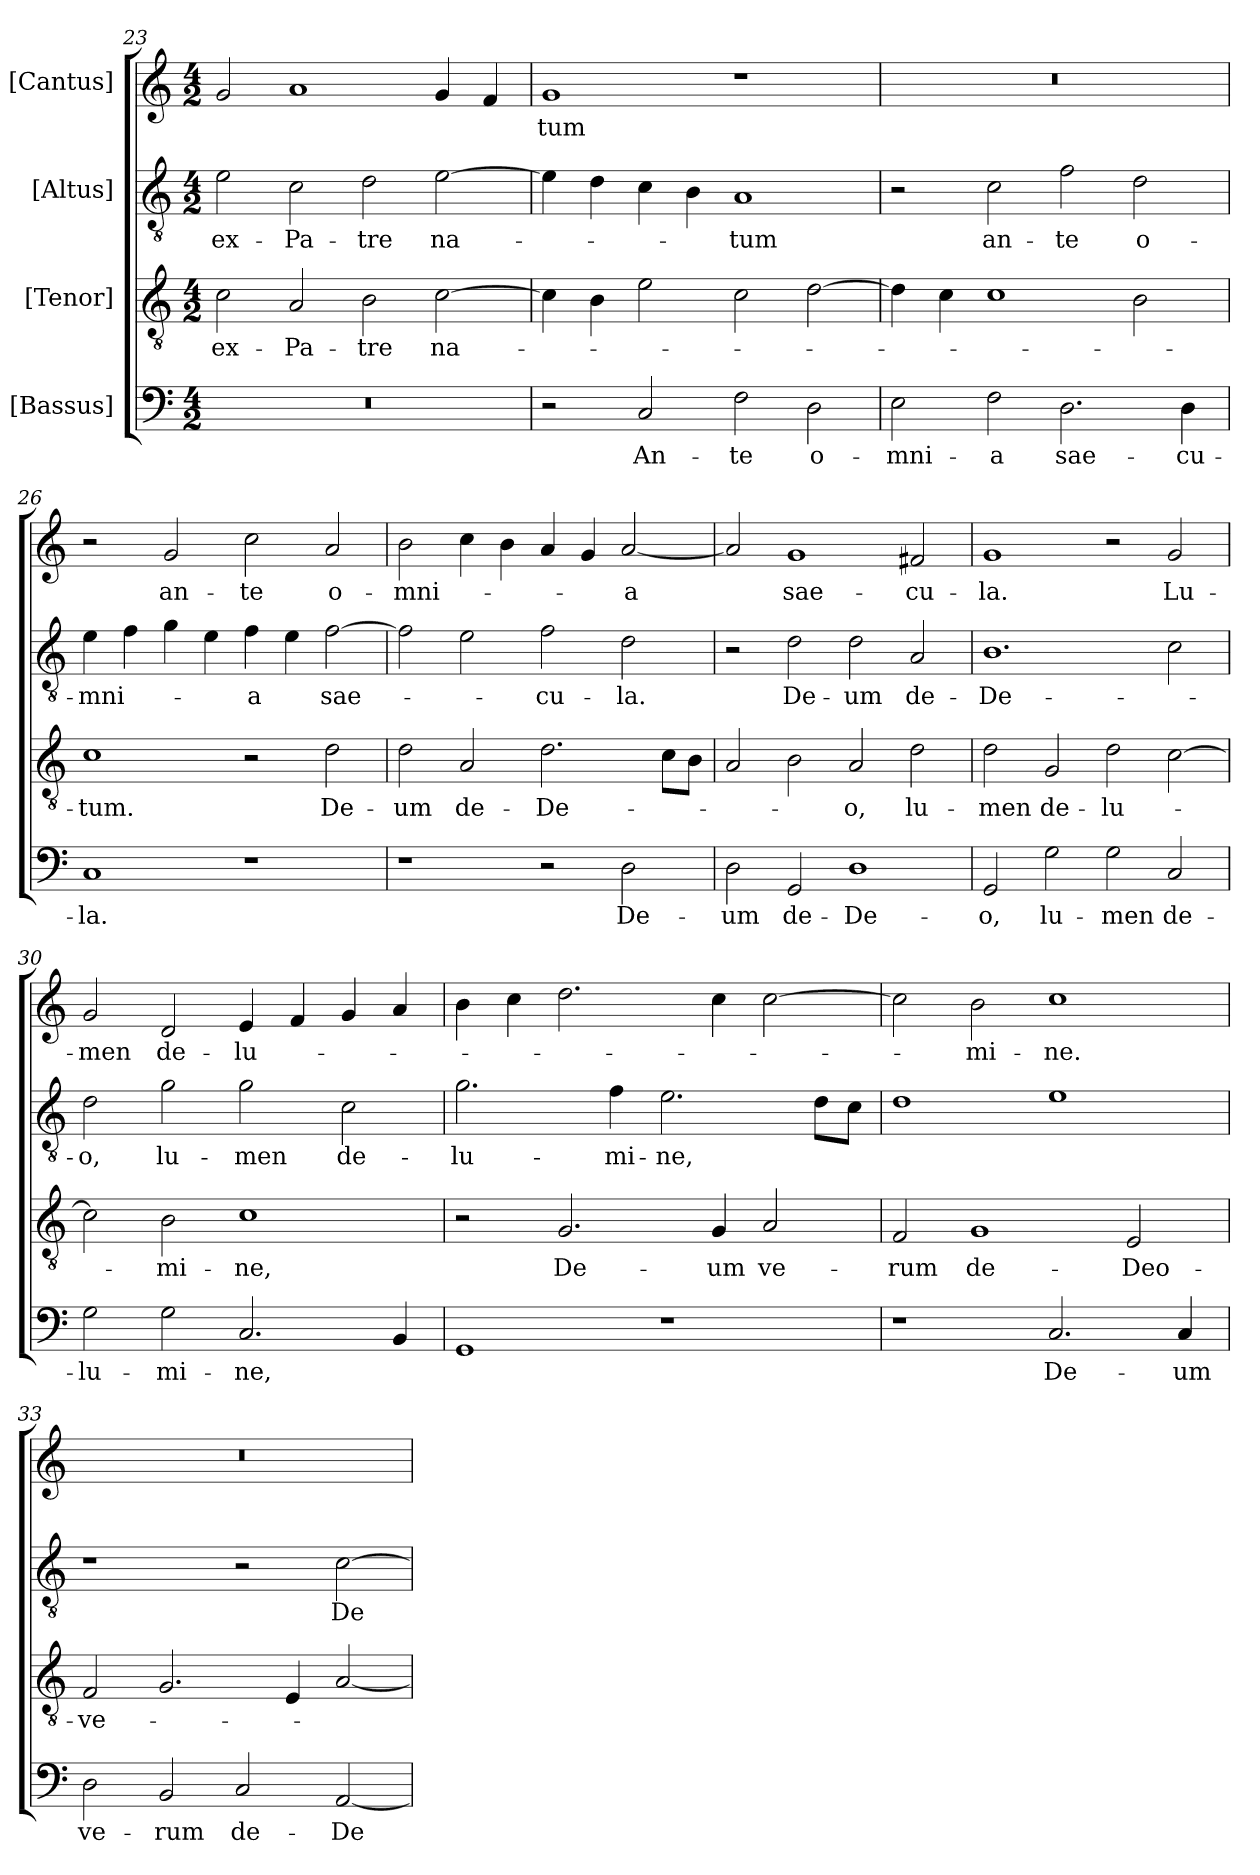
**kern	**text	**kern	**text	**kern	**text	**kern	**text
*part4	*part4	*part3	*part3	*part2	*part2	*part1	*part1
*staff4	*staff4	*staff3	*staff3	*staff2	*staff2	*staff1	*staff1
*I"[Bassus]	*	*I"[Tenor]	*	*I"[Altus]	*	*I"[Cantus]	*
*clefF4	*	*clefGv2	*	*clefGv2	*	*clefG2	*
*k[]	*	*k[]	*	*k[]	*	*k[]	*
*M4/2	*	*M4/2	*	*M4/2	*	*M4/2	*
=23	=23	=23	=23	=23	=23	=23	=23
0r	.	2c\	ex-	2e\	ex-	2g/	.
.	.	2A/	Pa-	2c\	Pa-	1a/	.
.	.	2B\	-tre	2d\	-tre	.	.
.	.	[2c\	na-	[2e\	na-	4g/	.
.	.	.	.	.	.	4f/	.
=24	=24	=24	=24	=24	=24	=24	=24
2r	.	4c\]	.	4e\]	.	1g/	-tum
.	.	4B\	.	4d\	.	.	.
2C/	An-	2e\	.	4c\	.	.	.
.	.	.	.	4B\	.	.	.
2F\	-te	2c\	.	1A/	-tum	1r	.
2D\	o-	[2d\	.	.	.	.	.
=25	=25	=25	=25	=25	=25	=25	=25
2E\	-mni-	4d\]	.	2r	.	0r	.
.	.	4c\	.	.	.	.	.
2F\	-a	1c\	.	2c\	an-	.	.
2.D\	sae-	.	.	2f\	-te	.	.
.	.	2B\	.	2d\	o-	.	.
4D\	-cu-	.	.	.	.	.	.
=26	=26	=26	=26	=26	=26	=26	=26
1C/	-la.	1c\	-tum.	4e\	-mni-	2r	.
.	.	.	.	4f\	.	.	.
.	.	.	.	4g\	.	2g/	an-
.	.	.	.	4e\	.	.	.
1r	.	2r	.	4f\	-a	2cc\	-te
.	.	.	.	4e\	.	.	.
.	.	2d\	De-	[2f\	sae-	2a/	o-
=27	=27	=27	=27	=27	=27	=27	=27
1r	.	2d\	-um	2f\]	.	2b\	-mni-
.	.	2A/	de-	2e\	.	4cc\	.
.	.	.	.	.	.	4b\	.
2r	.	2.d\	De-	2f\	-cu-	4a/	.
.	.	.	.	.	.	4g/	.
2D\	De-	.	.	2d\	-la.	[2a/	-a
.	.	8c\L	.	.	.	.	.
.	.	8B\J	.	.	.	.	.
=28	=28	=28	=28	=28	=28	=28	=28
2D\	-um	2A/	.	2r	.	2a/]	.
2GG/	de-	2B\	.	2d\	De-	1g/	sae-
1D\	De-	2A/	-o,	2d\	-um	.	.
.	.	2d\	lu-	2A/	de-	2f#X/	-cu-
=29	=29	=29	=29	=29	=29	=29	=29
2GG/	-o,	2d\	-men	1.B\	De-	1g/	-la.
2G\	lu-	2G/	de-	.	.	.	.
2G\	-men	2d\	lu-	.	.	2r	.
2C/	de-	[2c\	.	2c\	.	2g/	Lu-
=30	=30	=30	=30	=30	=30	=30	=30
2G\	lu-	2c\]	.	2d\	-o,	2g/	-men
2G\	-mi-	2B\	-mi-	2g\	lu-	2d/	de-
2.C/	-ne,	1c\	-ne,	2g\	-men	4e/	lu-
.	.	.	.	.	.	4f/	.
.	.	.	.	2c\	de-	4g/	.
4BB/	.	.	.	.	.	4a/	.
=31	=31	=31	=31	=31	=31	=31	=31
1GG/	.	2r	.	2.g\	lu-	4b\	.
.	.	.	.	.	.	4cc\	.
.	.	2.G/	De-	.	.	2.dd\	.
.	.	.	.	4f\	-mi-	.	.
1r	.	.	.	2.e\	-ne,	.	.
.	.	4G/	-um	.	.	4cc\	.
.	.	2A/	ve-	.	.	[2cc\	.
.	.	.	.	8d\L	.	.	.
.	.	.	.	8c\J	.	.	.
=32	=32	=32	=32	=32	=32	=32	=32
1r	.	2F/	-rum	1d\	.	2cc\]	.
.	.	1G/	de-	.	.	2b\	-mi-
2.C/	De-	.	.	1e\	.	1cc\	-ne.
.	.	2E/	Deo-	.	.	.	.
4C/	-um	.	.	.	.	.	.
=33	=33	=33	=33	=33	=33	=33	=33
2D\	ve-	2F/	ve-	1r	.	0r	.
2BB/	-rum	2.G/	.	.	.	.	.
2C/	de-	.	.	2r	.	.	.
.	.	4E/	.	.	.	.	.
[2AA/	De-	[2A/	.	[2c\	De-	.	.
=	=	=	=	=	=	=	=
*-	*-	*-	*-	*-	*-	*-	*-
